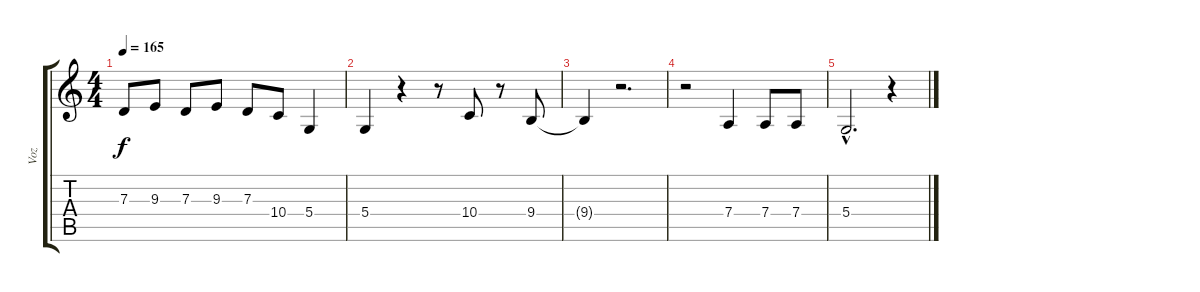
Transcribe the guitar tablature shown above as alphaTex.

\track ("Voz" "Voz") {instrument clarinet}
\staff {score tabs}
\tuning (E4 B3 G3 D3 A2 E2) {hide}
\ts (4 4)
\tempo 165
\clef g2
\ks c
7.3.8{dy f} 9.3.8 7.3.8 9.3.8 7.3.8 10.4.8 5.4.4 |
5.4.4 r.4 r.8 10.4.8 r.8 9.4.8 |
9.4{t}.4 r.2{d} |
r.2 7.4.4 7.4.8 7.4.8 |
5.4{hac}.2{d} r.4
